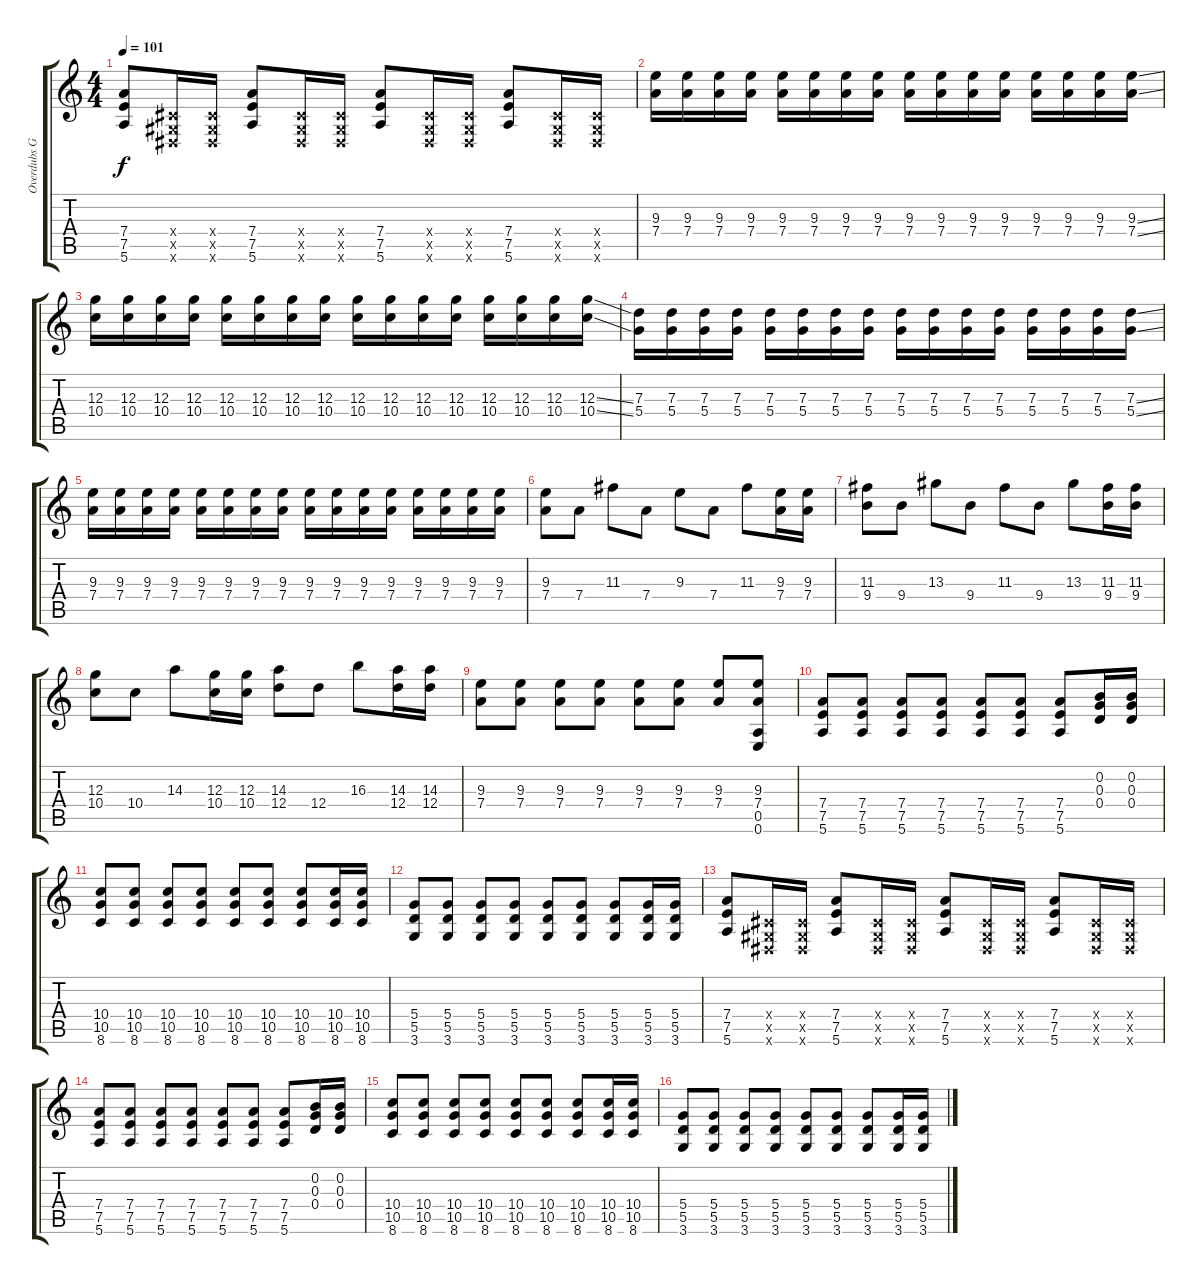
\track ("Overdubs G1" "Overdubs G") {instrument overdrivenguitar}
\staff {score tabs}
\tuning (E4 B3 G3 D3 A2 E2) {hide}
\ts (4 4)
\tempo 101
\clef g2
\ks c
(7.4 7.5 5.6).8{dy f} (-1.4{x} -1.5{x} -1.6{x}).16 (-1.4{x} -1.5{x} -1.6{x}).16 (7.4 7.5 5.6).8 (-1.4{x} -1.5{x} -1.6{x}).16 (-1.4{x} -1.5{x} -1.6{x}).16 (7.4 7.5 5.6).8 (-1.4{x} -1.5{x} -1.6{x}).16 (-1.4{x} -1.5{x} -1.6{x}).16 (7.4 7.5 5.6).8 (-1.4{x} -1.5{x} -1.6{x}).16 (-1.4{x} -1.5{x} -1.6{x}).16 |
(9.3 7.4).16 (9.3 7.4).16 (9.3 7.4).16 (9.3 7.4).16 (9.3 7.4).16 (9.3 7.4).16 (9.3 7.4).16 (9.3 7.4).16 (9.3 7.4).16 (9.3 7.4).16 (9.3 7.4).16 (9.3 7.4).16 (9.3 7.4).16 (9.3 7.4).16 (9.3 7.4).16 (9.3{ss} 7.4{ss}).16 |
(12.3 10.4).16 (12.3 10.4).16 (12.3 10.4).16 (12.3 10.4).16 (12.3 10.4).16 (12.3 10.4).16 (12.3 10.4).16 (12.3 10.4).16 (12.3 10.4).16 (12.3 10.4).16 (12.3 10.4).16 (12.3 10.4).16 (12.3 10.4).16 (12.3 10.4).16 (12.3 10.4).16 (12.3{ss} 10.4{ss}).16 |
(7.3 5.4).16 (7.3 5.4).16 (7.3 5.4).16 (7.3 5.4).16 (7.3 5.4).16 (7.3 5.4).16 (7.3 5.4).16 (7.3 5.4).16 (7.3 5.4).16 (7.3 5.4).16 (7.3 5.4).16 (7.3 5.4).16 (7.3 5.4).16 (7.3 5.4).16 (7.3 5.4).16 (7.3{ss} 5.4{ss}).16 |
(9.3 7.4).16 (9.3 7.4).16 (9.3 7.4).16 (9.3 7.4).16 (9.3 7.4).16 (9.3 7.4).16 (9.3 7.4).16 (9.3 7.4).16 (9.3 7.4).16 (9.3 7.4).16 (9.3 7.4).16 (9.3 7.4).16 (9.3 7.4).16 (9.3 7.4).16 (9.3 7.4).16 (9.3 7.4).16 |
(9.3 7.4).8 7.4.8 11.3.8 7.4.8 9.3.8 7.4.8 11.3.8 (9.3 7.4).16 (9.3 7.4).16 |
(11.3 9.4).8 9.4.8 13.3.8 9.4.8 11.3.8 9.4.8 13.3.8 (11.3 9.4).16 (11.3 9.4).16 |
(12.3 10.4).8 10.4.8 14.3.8 (12.3 10.4).16 (12.3 10.4).16 (14.3 12.4).8 12.4.8 16.3.8 (14.3 12.4).16 (14.3 12.4).16 |
(9.3 7.4).8 (9.3 7.4).8 (9.3 7.4).8 (9.3 7.4).8 (9.3 7.4).8 (9.3 7.4).8 (9.3 7.4).8 (9.3 7.4 0.5 0.6).8 |
(7.4 7.5 5.6).8 (7.4 7.5 5.6).8 (7.4 7.5 5.6).8 (7.4 7.5 5.6).8 (7.4 7.5 5.6).8 (7.4 7.5 5.6).8 (7.4 7.5 5.6).8 (0.2 0.3 0.4).16 (0.2 0.3 0.4).16 |
(10.4 10.5 8.6).8 (10.4 10.5 8.6).8 (10.4 10.5 8.6).8 (10.4 10.5 8.6).8 (10.4 10.5 8.6).8 (10.4 10.5 8.6).8 (10.4 10.5 8.6).8 (10.4 10.5 8.6).16 (10.4 10.5 8.6).16 |
(5.4 5.5 3.6).8 (5.4 5.5 3.6).8 (5.4 5.5 3.6).8 (5.4 5.5 3.6).8 (5.4 5.5 3.6).8 (5.4 5.5 3.6).8 (5.4 5.5 3.6).8 (5.4 5.5 3.6).16 (5.4 5.5 3.6).16 |
(7.4 7.5 5.6).8 (-1.4{x} -1.5{x} -1.6{x}).16 (-1.4{x} -1.5{x} -1.6{x}).16 (7.4 7.5 5.6).8 (-1.4{x} -1.5{x} -1.6{x}).16 (-1.4{x} -1.5{x} -1.6{x}).16 (7.4 7.5 5.6).8 (-1.4{x} -1.5{x} -1.6{x}).16 (-1.4{x} -1.5{x} -1.6{x}).16 (7.4 7.5 5.6).8 (-1.4{x} -1.5{x} -1.6{x}).16 (-1.4{x} -1.5{x} -1.6{x}).16 |
(7.4 7.5 5.6).8 (7.4 7.5 5.6).8 (7.4 7.5 5.6).8 (7.4 7.5 5.6).8 (7.4 7.5 5.6).8 (7.4 7.5 5.6).8 (7.4 7.5 5.6).8 (0.2 0.3 0.4).16 (0.2 0.3 0.4).16 |
(10.4 10.5 8.6).8 (10.4 10.5 8.6).8 (10.4 10.5 8.6).8 (10.4 10.5 8.6).8 (10.4 10.5 8.6).8 (10.4 10.5 8.6).8 (10.4 10.5 8.6).8 (10.4 10.5 8.6).16 (10.4 10.5 8.6).16 |
(5.4 5.5 3.6).8 (5.4 5.5 3.6).8 (5.4 5.5 3.6).8 (5.4 5.5 3.6).8 (5.4 5.5 3.6).8 (5.4 5.5 3.6).8 (5.4 5.5 3.6).8 (5.4 5.5 3.6).16 (5.4 5.5 3.6).16
